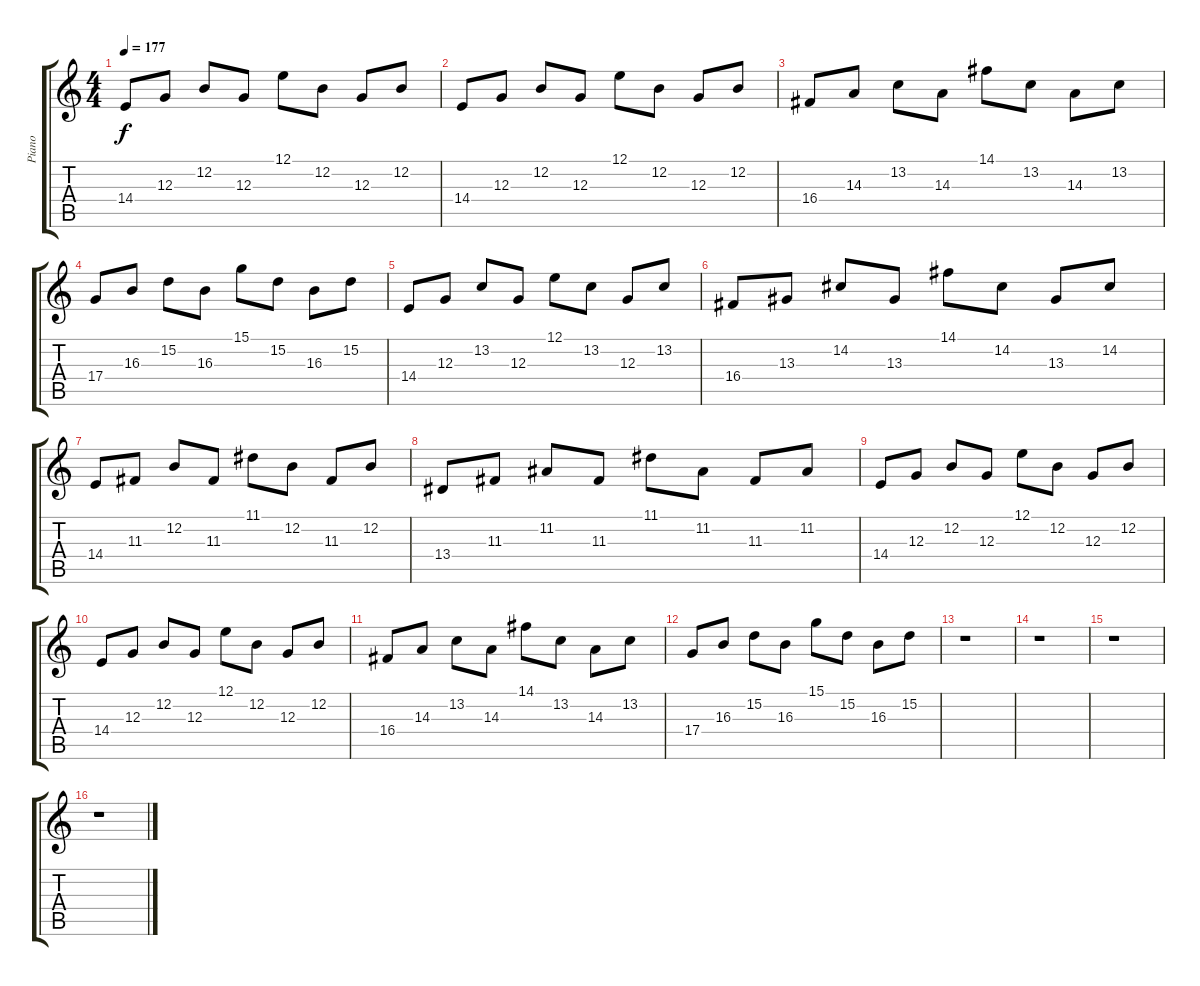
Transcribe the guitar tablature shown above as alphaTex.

\track ("Piano" "Piano") {instrument brightacousticpiano}
\staff {score tabs}
\tuning (E4 B3 G3 D3 A2 E2) {hide}
\ts (4 4)
\tempo 177
\clef g2
\ks c
14.4.8{dy f} 12.3.8 12.2.8 12.3.8 12.1.8 12.2.8 12.3.8 12.2.8 |
14.4.8 12.3.8 12.2.8 12.3.8 12.1.8 12.2.8 12.3.8 12.2.8 |
16.4.8 14.3.8 13.2.8 14.3.8 14.1.8 13.2.8 14.3.8 13.2.8 |
17.4.8 16.3.8 15.2.8 16.3.8 15.1.8 15.2.8 16.3.8 15.2.8 |
14.4.8 12.3.8 13.2.8 12.3.8 12.1.8 13.2.8 12.3.8 13.2.8 |
16.4.8 13.3.8 14.2.8 13.3.8 14.1.8 14.2.8 13.3.8 14.2.8 |
14.4.8 11.3.8 12.2.8 11.3.8 11.1.8 12.2.8 11.3.8 12.2.8 |
13.4.8 11.3.8 11.2.8 11.3.8 11.1.8 11.2.8 11.3.8 11.2.8 |
14.4.8 12.3.8 12.2.8 12.3.8 12.1.8 12.2.8 12.3.8 12.2.8 |
14.4.8 12.3.8 12.2.8 12.3.8 12.1.8 12.2.8 12.3.8 12.2.8 |
16.4.8 14.3.8 13.2.8 14.3.8 14.1.8 13.2.8 14.3.8 13.2.8 |
17.4.8 16.3.8 15.2.8 16.3.8 15.1.8 15.2.8 16.3.8 15.2.8 |
r.1 |
r.1 |
r.1 |
r.1
